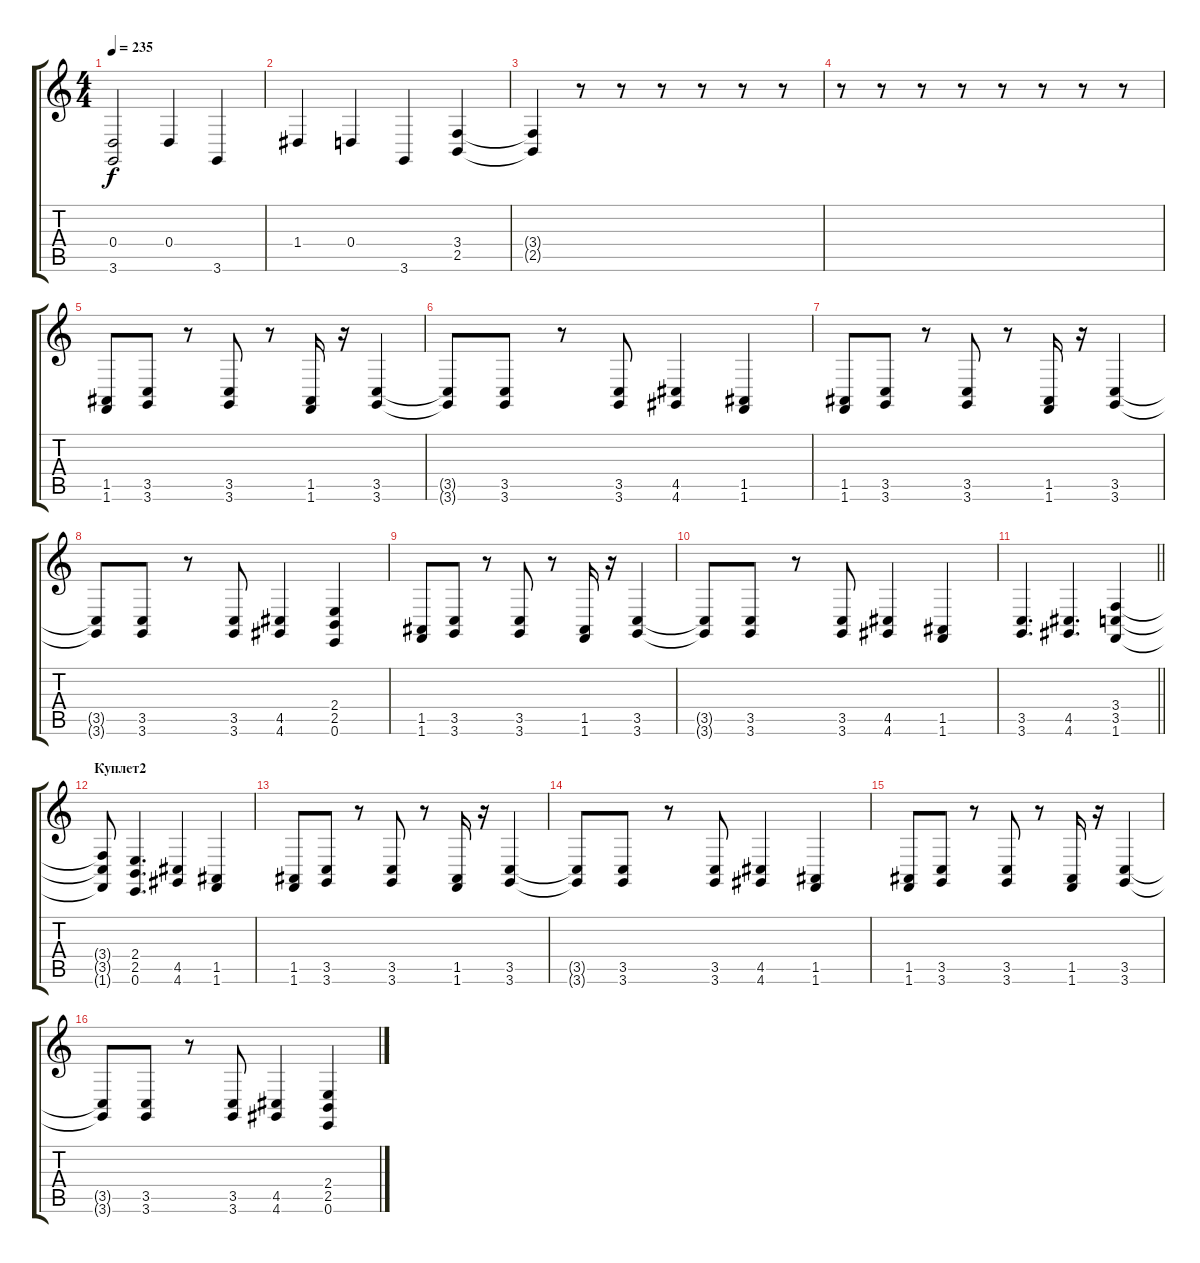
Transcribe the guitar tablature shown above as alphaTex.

\track "" {instrument lead5charang}
\staff {score tabs}
\tuning (E4 B3 G3 D3 A2 E2) {hide}
\ts (4 4)
\tempo 235
\clef g2
\ks c
(0.4{t} 3.6{t}).2{dy f} 0.4.4 3.6.4 |
1.4.4 0.4.4 3.6.4 (3.4 2.5).4 |
(3.4{t} 2.5{t}).4 r.8 r.8 r.8 r.8 r.8 r.8 |
r.8 r.8 r.8 r.8 r.8 r.8 r.8 r.8 |
(1.5 1.6).8 (3.5 3.6).8 r.8 (3.5 3.6).8 r.8 (1.5 1.6).16 r.16 (3.5 3.6).4 |
(3.5{t} 3.6{t}).8 (3.5 3.6).8 r.8 (3.5 3.6).8 (4.5 4.6).4 (1.5 1.6).4 |
(1.5 1.6).8 (3.5 3.6).8 r.8 (3.5 3.6).8 r.8 (1.5 1.6).16 r.16 (3.5 3.6).4 |
(3.5{t} 3.6{t}).8 (3.5 3.6).8 r.8 (3.5 3.6).8 (4.5 4.6).4 (2.4 2.5 0.6).4 |
(1.5 1.6).8 (3.5 3.6).8 r.8 (3.5 3.6).8 r.8 (1.5 1.6).16 r.16 (3.5 3.6).4 |
(3.5{t} 3.6{t}).8 (3.5 3.6).8 r.8 (3.5 3.6).8 (4.5 4.6).4 (1.5 1.6).4 |
\barLineRight lightlight
(3.5 3.6).4{d} (4.5 4.6).4{d} (3.4 3.5 1.6).4 |
\section ("" "Куплет2")
(3.4{t} 3.5{t} 1.6{t}).8 (2.4 2.5 0.6).4{d} (4.5 4.6).4 (1.5 1.6).4 |
(1.5 1.6).8 (3.5 3.6).8 r.8 (3.5 3.6).8 r.8 (1.5 1.6).16 r.16 (3.5 3.6).4 |
(3.5{t} 3.6{t}).8 (3.5 3.6).8 r.8 (3.5 3.6).8 (4.5 4.6).4 (1.5 1.6).4 |
(1.5 1.6).8 (3.5 3.6).8 r.8 (3.5 3.6).8 r.8 (1.5 1.6).16 r.16 (3.5 3.6).4 |
(3.5{t} 3.6{t}).8 (3.5 3.6).8 r.8 (3.5 3.6).8 (4.5 4.6).4 (2.4 2.5 0.6).4
